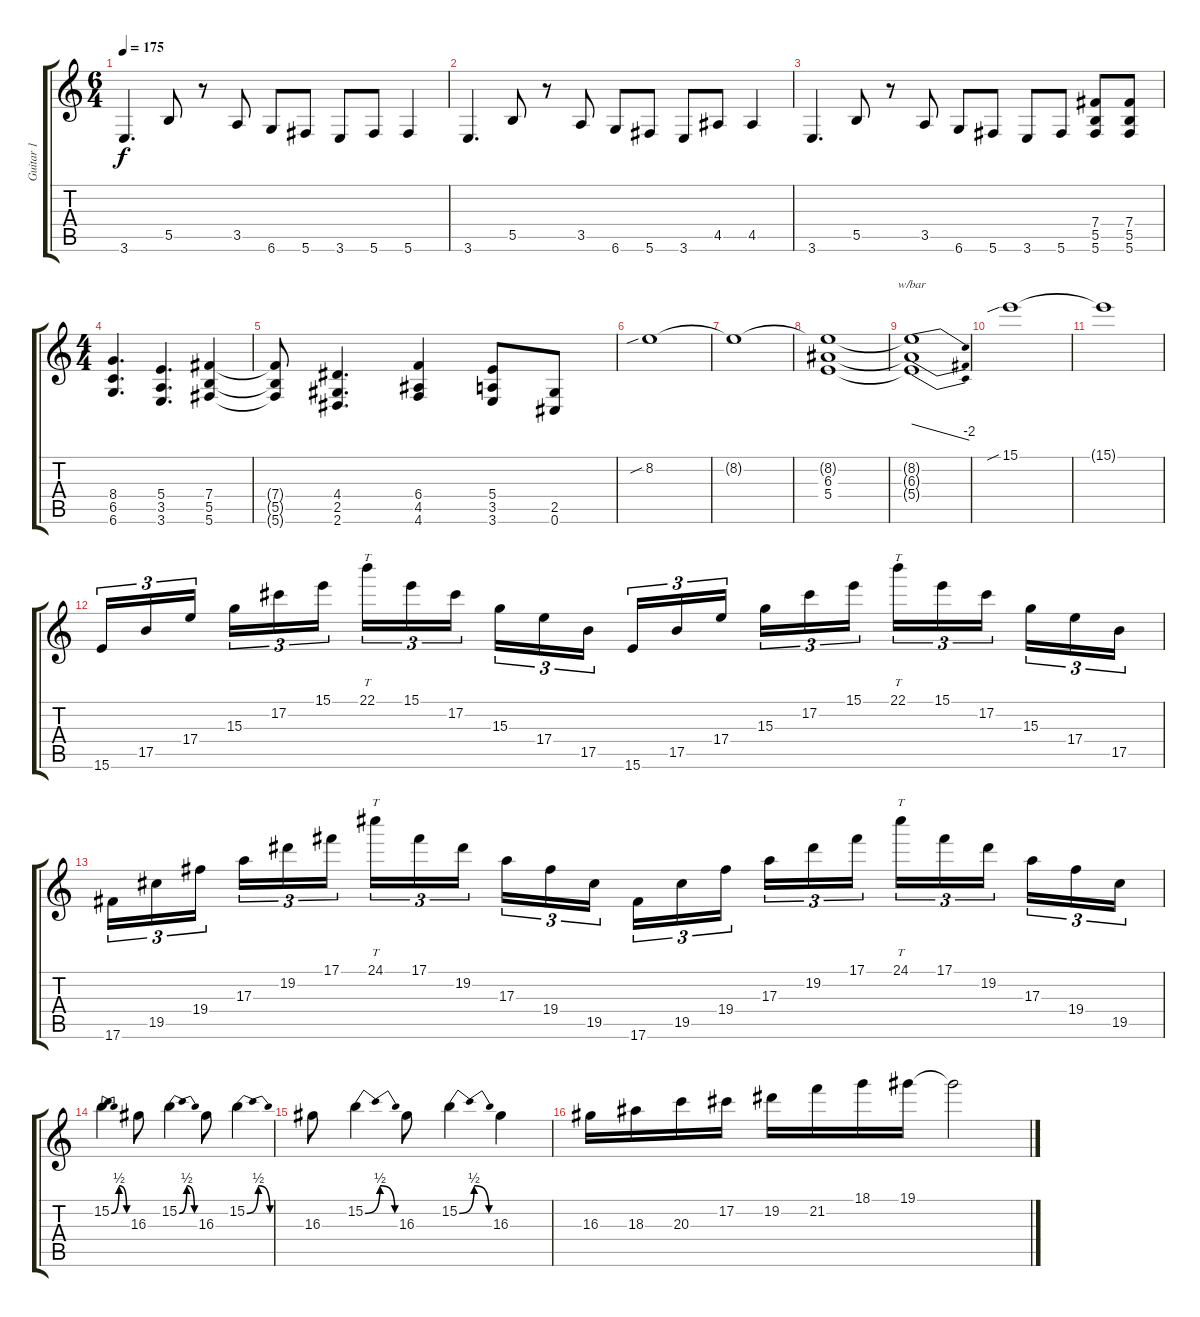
\track ("Guitar 1" "Guitar 1") {instrument overdrivenguitar}
\staff {score tabs}
\tuning (Db4 Ab3 E3 B2 Gb2 Db2) {hide}
\ts (6 4)
\tempo 175
\clef g2
\ks c
3.6.4{d dy f volume 12 instrument overdrivenguitar} 5.5.8 r.8 3.5.8 6.6.8 5.6.8 3.6.8 5.6.8 5.6.4 |
3.6.4{d} 5.5.8 r.8 3.5.8 6.6.8 5.6.8 3.6.8 4.5.8 4.5.4 |
3.6.4{d} 5.5.8 r.8 3.5.8 6.6.8 5.6.8 3.6.8 5.6.8 (7.4 5.5 5.6).8 (7.4 5.5 5.6).8 |
\ts (4 4)
(8.4 6.5 6.6).4{d} (5.4 3.5 3.6).4{d} (7.4 5.5 5.6).4 |
(7.4{t} 5.5{t} 5.6{t}).8 (4.4 2.5 2.6).4{d} (6.4 4.5 4.6).4 (5.4 3.5 3.6).8 (2.5 0.6).8 |
8.2{sib}.1 |
8.2{t}.1 |
(8.2{t} 6.3 5.4).1 |
(8.2{t} 6.3{t} 5.4{t}).1{tbe (dive default 0 0 60 -8)} |
15.1{sib}.1 |
15.1{t}.1 |
15.6.16{tu (3 2)} 17.5.16{tu (3 2)} 17.4.16{tu (3 2) beam splitsecondary} 15.3.16{tu (3 2)} 17.2.16{tu (3 2)} 15.1.16{tu (3 2)} 22.1.16{tt tu (3 2)} 15.1.16{tu (3 2)} 17.2.16{tu (3 2) beam splitsecondary} 15.3.16{tu (3 2)} 17.4.16{tu (3 2)} 17.5.16{tu (3 2)} 15.6.16{tu (3 2)} 17.5.16{tu (3 2)} 17.4.16{tu (3 2) beam splitsecondary} 15.3.16{tu (3 2)} 17.2.16{tu (3 2)} 15.1.16{tu (3 2)} 22.1.16{tt tu (3 2)} 15.1.16{tu (3 2)} 17.2.16{tu (3 2) beam splitsecondary} 15.3.16{tu (3 2)} 17.4.16{tu (3 2)} 17.5.16{tu (3 2)} |
17.6.16{tu (3 2)} 19.5.16{tu (3 2)} 19.4.16{tu (3 2) beam splitsecondary} 17.3.16{tu (3 2)} 19.2.16{tu (3 2)} 17.1.16{tu (3 2)} 24.1.16{tt tu (3 2)} 17.1.16{tu (3 2)} 19.2.16{tu (3 2) beam splitsecondary} 17.3.16{tu (3 2)} 19.4.16{tu (3 2)} 19.5.16{tu (3 2)} 17.6.16{tu (3 2)} 19.5.16{tu (3 2)} 19.4.16{tu (3 2) beam splitsecondary} 17.3.16{tu (3 2)} 19.2.16{tu (3 2)} 17.1.16{tu (3 2)} 24.1.16{tt tu (3 2)} 17.1.16{tu (3 2)} 19.2.16{tu (3 2) beam splitsecondary} 17.3.16{tu (3 2)} 19.4.16{tu (3 2)} 19.5.16{tu (3 2)} |
15.2{be (bendrelease 0 0 15 2 35 2 60 0)}.4 16.3.8 15.2{be (bendrelease 0 0 15 2 35 2 60 0)}.4 16.3.8 15.2{be (bendrelease 0 0 15 2 35 2 60 0)}.4 |
16.3.8 15.2{be (bendrelease 0 0 15 2 35 2 60 0)}.4 16.3.8 15.2{be (bendrelease 0 0 15 2 35 2 60 0)}.4 16.3.4 |
16.3.16 18.3.16 20.3.16 17.2.16 19.2.16 21.2.16 18.1.16 19.1.16 19.1{t}.2
